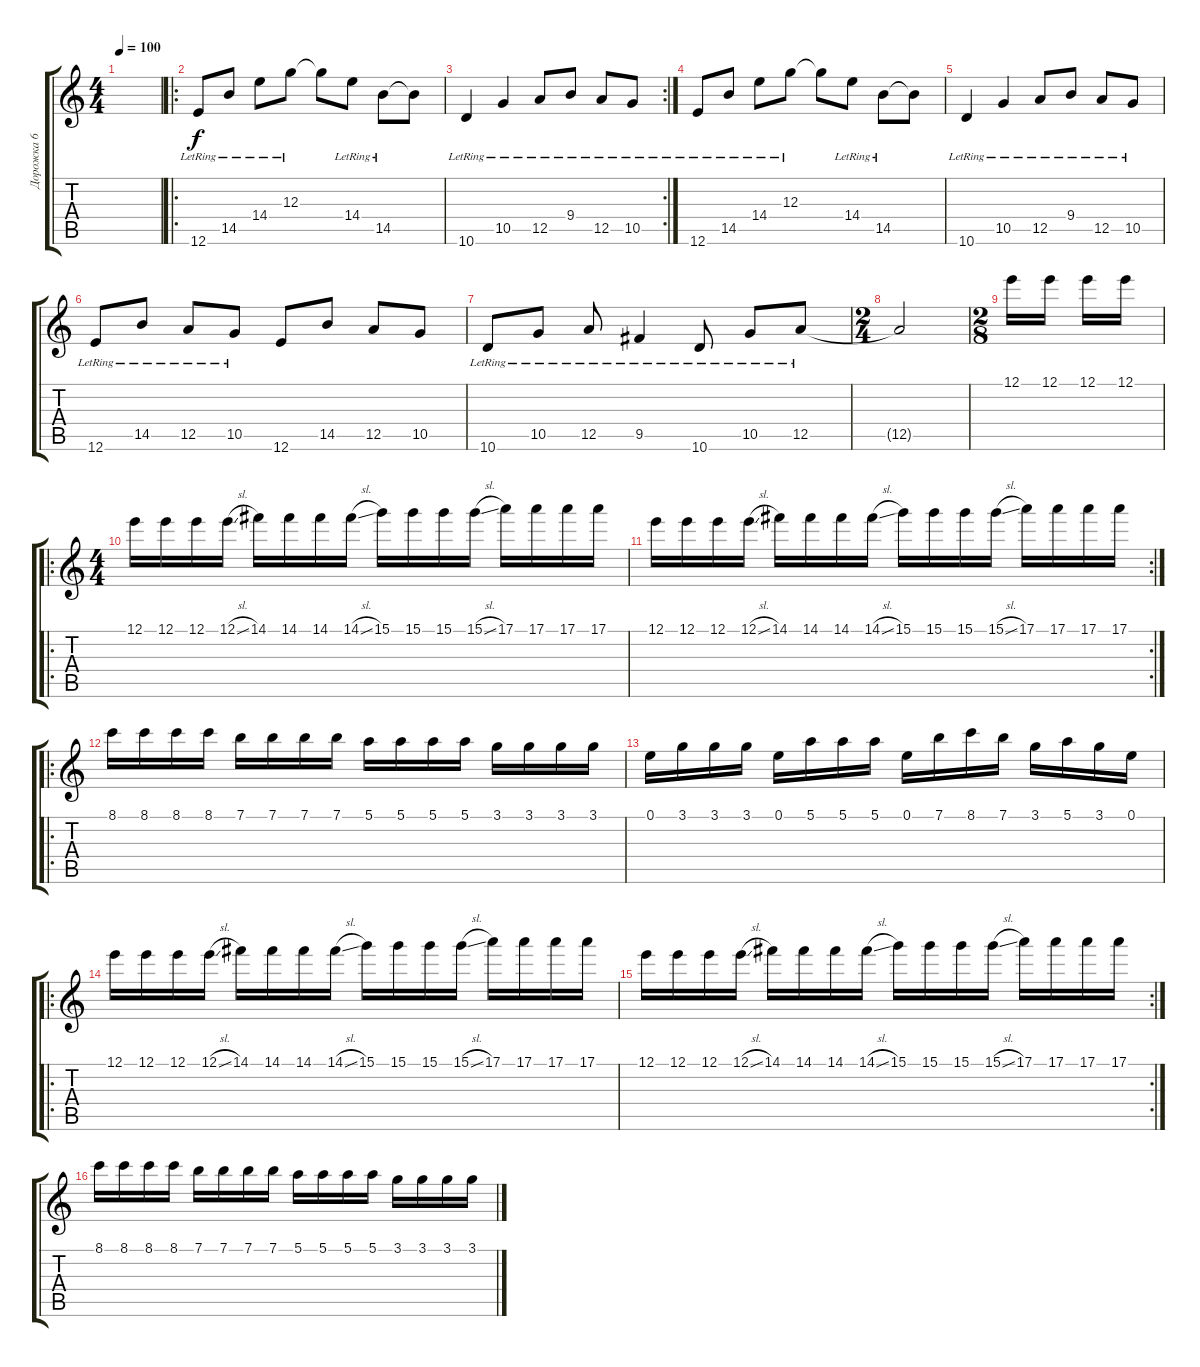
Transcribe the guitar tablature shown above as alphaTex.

\track ("Дорожка 6" "Дорожка 6") {instrument acousticguitarnylon}
\staff {score tabs}
\tuning (E4 B3 G3 D3 A2 E2) {hide}
\ts (4 4)
\tempo 100
\clef g2
\ks c
|
\ro
12.6{lr}.8 14.5{lr}.8 14.4{lr}.8 12.3{lr}.8 12.3{t}.8 14.4{lr}.8 14.5{lr}.8 14.5{t}.8 |
\rc 2
10.6{lr}.4 10.5{lr}.4 12.5{lr}.8 9.4{lr}.8 12.5{lr}.8 10.5{lr}.8 |
12.6{lr}.8 14.5{lr}.8 14.4{lr}.8 12.3{lr}.8 12.3{t}.8 14.4{lr}.8 14.5{lr}.8 14.5{t}.8 |
10.6{lr}.4 10.5{lr}.4 12.5{lr}.8 9.4{lr}.8 12.5{lr}.8 10.5{lr}.8 |
12.6{lr}.8 14.5{lr}.8 12.5{lr}.8 10.5{lr}.8 12.6.8 14.5.8 12.5.8 10.5.8 |
10.6{lr}.8 10.5{lr}.8 12.5{lr}.8 9.5{lr}.4 10.6{lr}.8 10.5{lr}.8 12.5{lr}.8 |
\ts (2 4)
12.5{t}.2 |
\ts (2 8)
12.1.16{volume 9 balance 4} 12.1.16 12.1.16 12.1.16 |
\ro
\ts (4 4)
12.1.16 12.1.16 12.1.16 12.1{sl}.16 14.1.16 14.1.16 14.1.16 14.1{sl}.16 15.1.16 15.1.16 15.1.16 15.1{sl}.16 17.1.16 17.1.16 17.1.16 17.1.16 |
\rc 2
12.1.16 12.1.16 12.1.16 12.1{sl}.16 14.1.16 14.1.16 14.1.16 14.1{sl}.16 15.1.16 15.1.16 15.1.16 15.1{sl}.16 17.1.16 17.1.16 17.1.16 17.1.16 |
\ro
8.1.16 8.1.16 8.1.16 8.1.16 7.1.16 7.1.16 7.1.16 7.1.16 5.1.16 5.1.16 5.1.16 5.1.16 3.1.16 3.1.16 3.1.16 3.1.16 |
0.1.16 3.1.16 3.1.16 3.1.16 0.1.16 5.1.16 5.1.16 5.1.16 0.1.16 7.1.16 8.1.16 7.1.16 3.1.16 5.1.16 3.1.16 0.1.16 |
\ro
12.1.16 12.1.16 12.1.16 12.1{sl}.16 14.1.16 14.1.16 14.1.16 14.1{sl}.16 15.1.16 15.1.16 15.1.16 15.1{sl}.16 17.1.16 17.1.16 17.1.16 17.1.16 |
\rc 2
12.1.16 12.1.16 12.1.16 12.1{sl}.16 14.1.16 14.1.16 14.1.16 14.1{sl}.16 15.1.16 15.1.16 15.1.16 15.1{sl}.16 17.1.16 17.1.16 17.1.16 17.1.16 |
8.1.16 8.1.16 8.1.16 8.1.16 7.1.16 7.1.16 7.1.16 7.1.16 5.1.16 5.1.16 5.1.16 5.1.16 3.1.16 3.1.16 3.1.16 3.1.16
